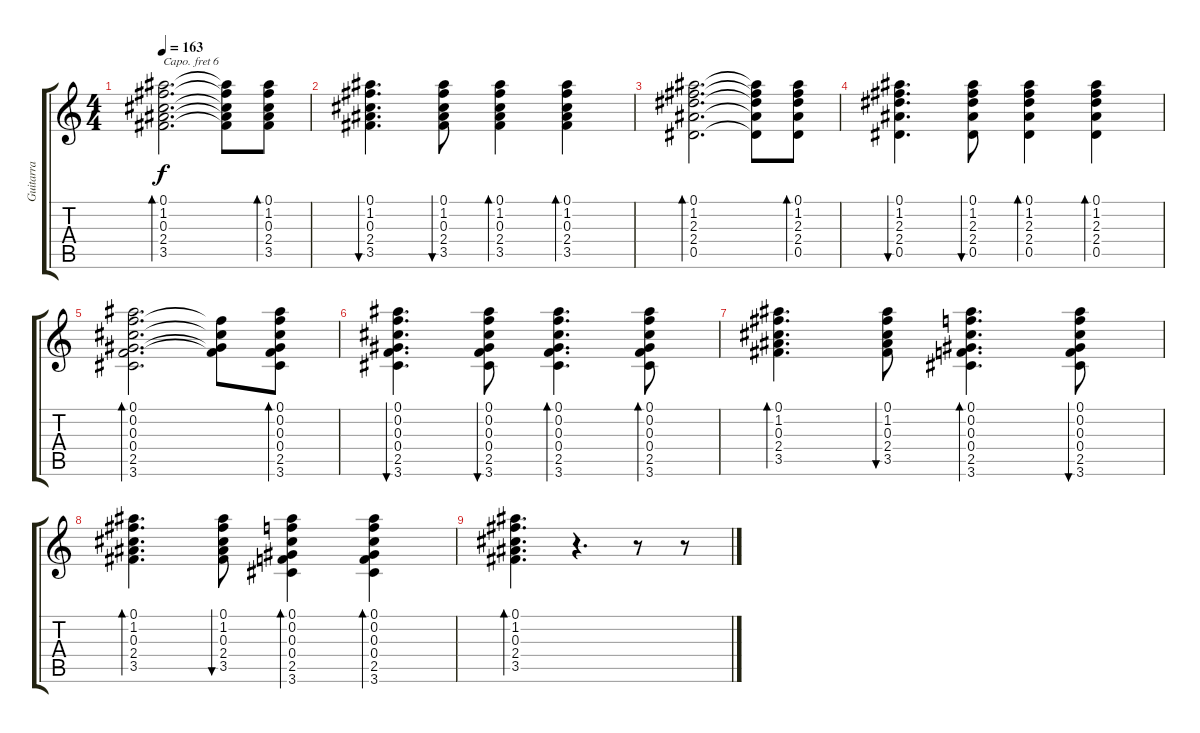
\track ("Guitarra" "Guitarra") {instrument acousticguitarsteel}
\staff {score tabs}
\capo 6
\tuning (E4 B3 G3 D3 A2 E2) {hide}
\ts (4 4)
\tempo 163
\clef g2
\ks c
(0.1 1.2 0.3 2.4 3.5).2{d bd 30 dy f} (0.1{t} 1.2{t} 0.3{t} 2.4{t} 3.5{t}).8 (0.1 1.2 0.3 2.4 3.5).8{bd 30} |
(0.1 1.2 0.3 2.4 3.5).4{d bu 30} (0.1 1.2 0.3 2.4 3.5).8{bu 30} (0.1 1.2 0.3 2.4 3.5).4{bd 30} (0.1 1.2 0.3 2.4 3.5).4{bd 30} |
(0.1 1.2 2.3 2.4 0.5).2{d bd 30} (0.1{t} 1.2{t} 2.3{t} 2.4{t} 0.5{t}).8 (0.1 1.2 2.3 2.4 0.5).8{bd 30} |
(0.1 1.2 2.3 2.4 0.5).4{d bu 30} (0.1 1.2 2.3 2.4 0.5).8{bu 30} (0.1 1.2 2.3 2.4 0.5).4{bd 30} (0.1 1.2 2.3 2.4 0.5).4{bd 30} |
(0.1 0.2 0.3 0.4 2.5 3.6).2{d bd 30} (0.2{t} 0.3{t} 0.4{t} 2.5{t}).8 (0.1 0.2 0.3 0.4 2.5 3.6).8{bd 30} |
(0.1 0.2 0.3 0.4 2.5 3.6).4{d bu 30} (0.1 0.2 0.3 0.4 2.5 3.6).8{bu 30} (0.1 0.2 0.3 0.4 2.5 3.6).4{d bd 30} (0.1 0.2 0.3 0.4 2.5 3.6).8{bd 30} |
(0.1 1.2 0.3 2.4 3.5).4{d bd 30} (0.1 1.2 0.3 2.4 3.5).8{bu 30} (0.1 0.2 0.3 0.4 2.5 3.6).4{d bd 30} (0.1 0.2 0.3 0.4 2.5 3.6).8{bu 30} |
(0.1 1.2 0.3 2.4 3.5).4{d bd 30} (0.1 1.2 0.3 2.4 3.5).8{bu 30} (0.1 0.2 0.3 0.4 2.5 3.6).4{bd 30} (0.1 0.2 0.3 0.4 2.5 3.6).4{bd 30} |
(0.1 1.2 0.3 2.4 3.5).4{d bd 30} r.4{d} r.8 r.8
